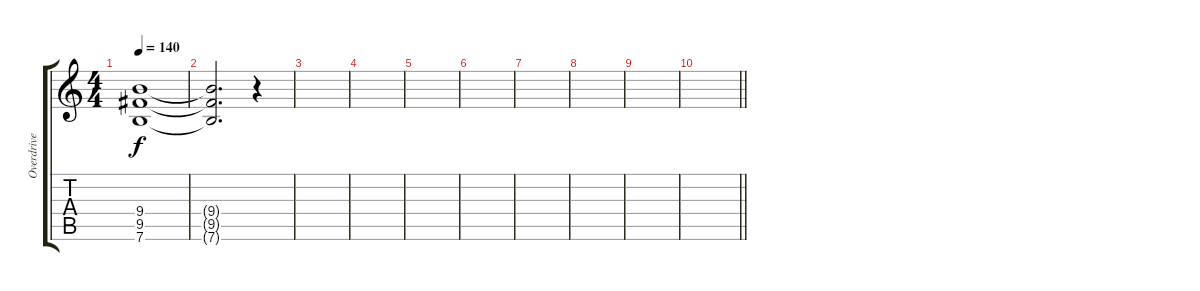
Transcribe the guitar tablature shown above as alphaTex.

\track ("Overdrive" "Overdrive") {instrument overdrivenguitar}
\staff {score tabs}
\tuning (E4 B3 G3 D3 A2 E2) {hide}
\ts (4 4)
\tempo 140
\clef g2
\ks c
(9.4 9.5 7.6).1{dy f} |
(9.4{t} 9.5{t} 7.6{t}).2{d} r.4 |
|
|
|
|
|
|
|
\barLineRight lightlight
